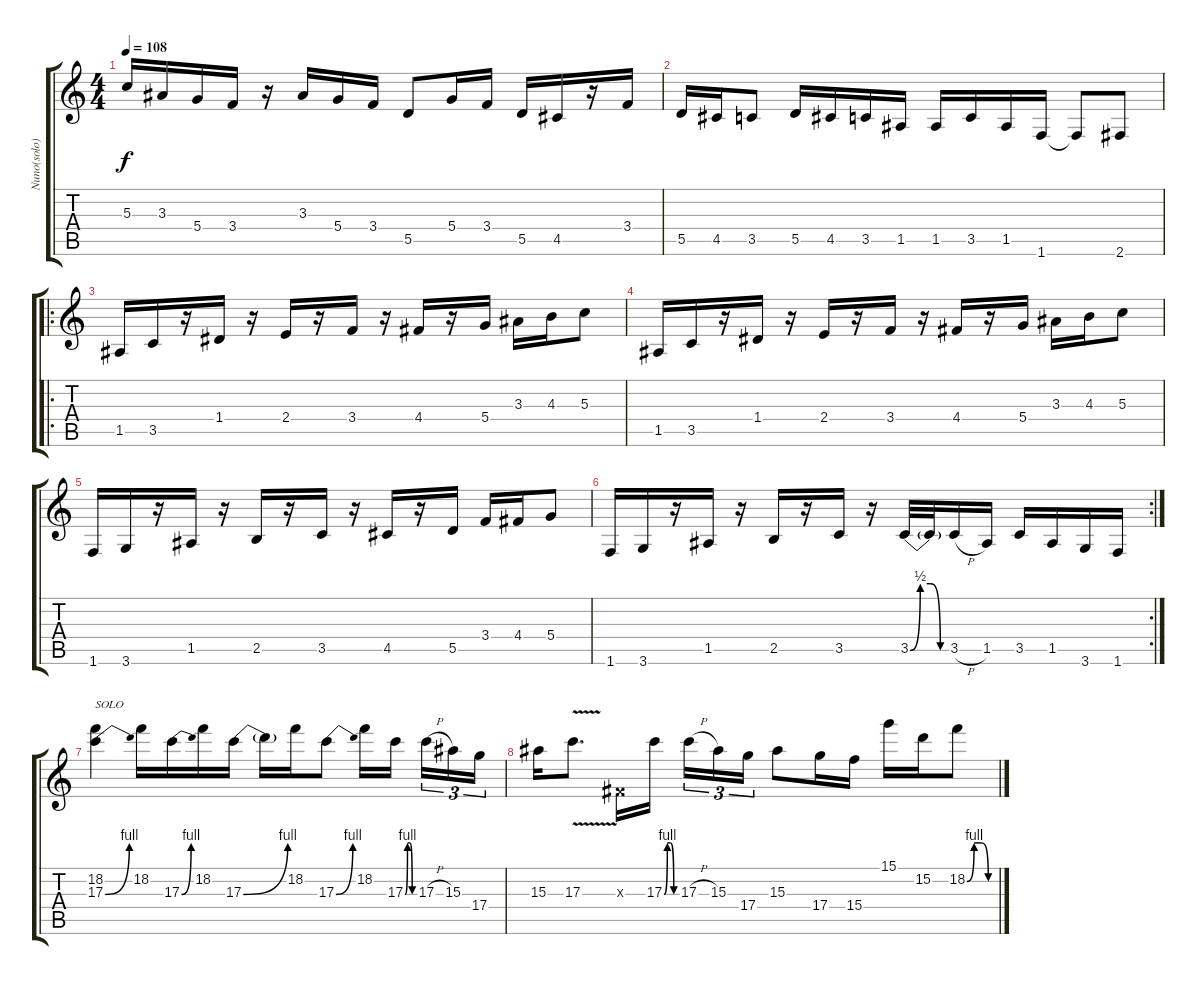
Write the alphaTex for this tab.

\track ("Nuno(solo)" "Nuno(solo)") {instrument distortionguitar}
\staff {score tabs}
\tuning (E4 B3 G3 D3 A2 E2) {hide}
\ts (4 4)
\tempo 108
\clef g2
\ks c
5.3.16{dy f} 3.3.16 5.4.16 3.4.16 r.16 3.3.16 5.4.16 3.4.16 5.5.8 5.4.16 3.4.16 5.5.16 4.5.16 r.16 3.4.16 |
5.5.16 4.5.16 3.5.8 5.5.16 4.5.16 3.5.16 1.5.16 1.5.16 3.5.16 1.5.16 1.6.16 1.6{t}.8 2.6.8 |
\ro
1.5.16 3.5.16 r.16 1.4.16 r.16 2.4.16 r.16 3.4.16 r.16 4.4.16 r.16 5.4.16 3.3.16 4.3.16 5.3.8 |
1.5.16 3.5.16 r.16 1.4.16 r.16 2.4.16 r.16 3.4.16 r.16 4.4.16 r.16 5.4.16 3.3.16 4.3.16 5.3.8 |
1.6.16 3.6.16 r.16 1.5.16 r.16 2.5.16 r.16 3.5.16 r.16 4.5.16 r.16 5.5.16 3.4.16 4.4.16 5.4.8 |
\rc 2
1.6.16 3.6.16 r.16 1.5.16 r.16 2.5.16 r.16 3.5.16 r.16 3.5{be (custom 0 0 15 2 30 2 45 0 60 0)}.32 3.5{t}.32 3.5{h}.16 1.5.16 3.5.16 1.5.16 3.6.16 1.6.16 |
(18.2 17.3{be (bend 0 0 60 4)}).4{txt "SOLO"} 18.2.16 17.3{be (bend 0 0 60 4)}.16 18.2.16 17.3{be (bend 0 0 60 4)}.16 17.3{t}.16 18.2.16 17.3{be (bend 0 0 60 4)}.8 18.2.16 17.3{be (custom 0 0 15 4 30 4 45 0 60 0)}.16{beam splitsecondary} 17.3{h}.16{tu (3 2)} 15.3.16{tu (3 2)} 17.4.16{tu (3 2)} |
15.3.16 17.3{v}.8{d} -1.3{x}.16 17.3{be (custom 0 0 15 4 30 4 45 0 60 0)}.16{beam splitsecondary} 17.3{h}.16{tu (3 2)} 15.3.16{tu (3 2)} 17.4.16{tu (3 2)} 15.3.8 17.4.16 15.4.16 15.1.16 15.2.16 18.2{be (custom 0 0 15 4 30 4 45 0 60 0)}.8
